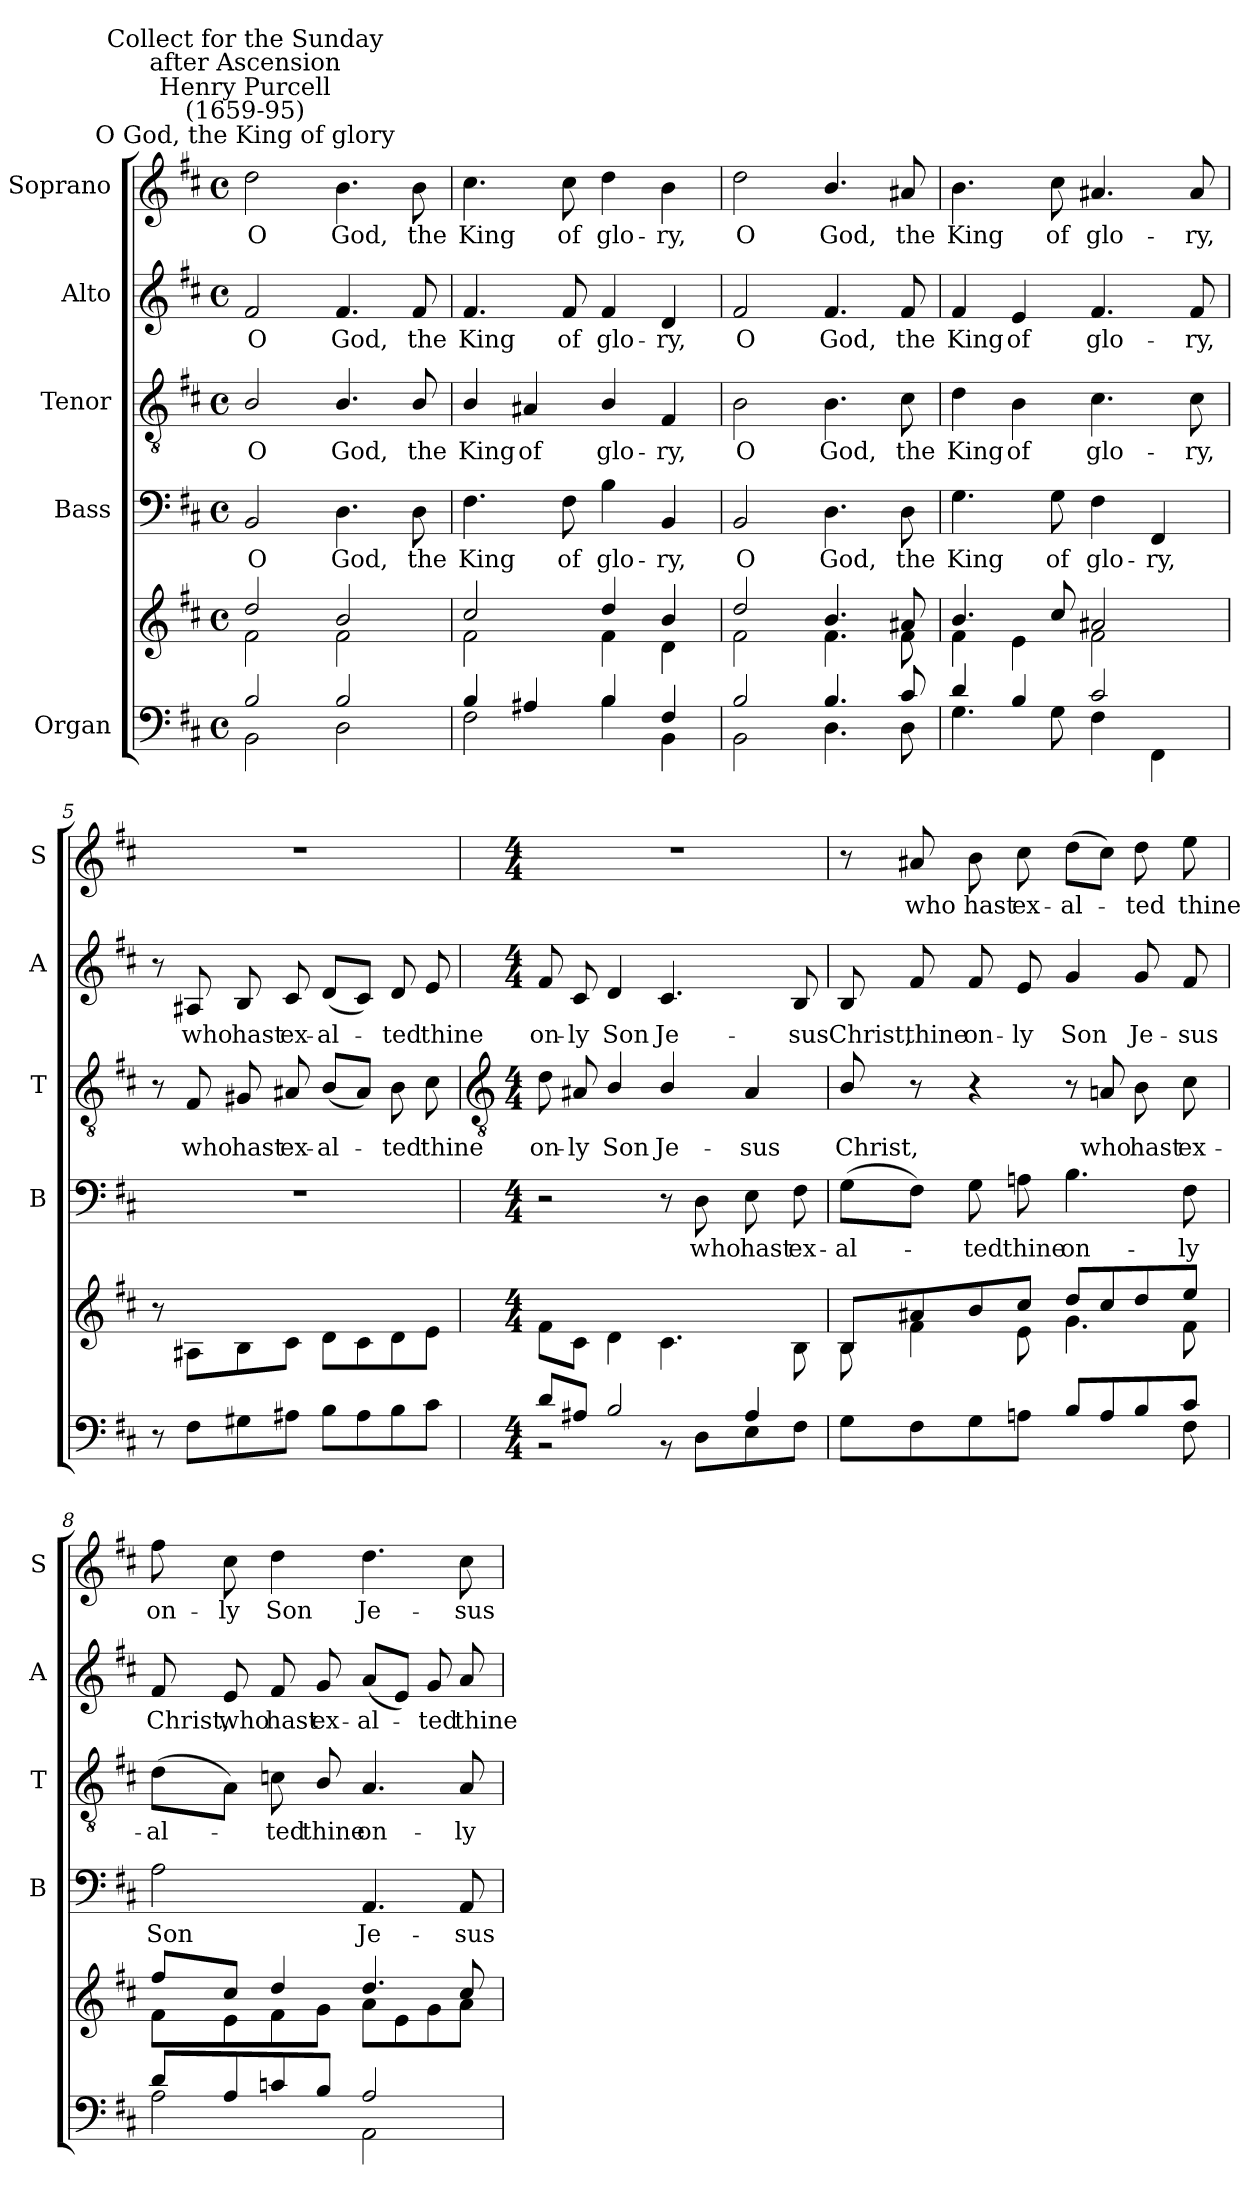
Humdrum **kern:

**kern	**kern	**kern	**text	**kern	**text	**kern	**text	**kern	**text
*part5	*part5	*part4	*part4	*part3	*part3	*part2	*part2	*part1	*part1
*staff6	*staff5	*staff4	*staff4	*staff3	*staff3	*staff2	*staff2	*staff1	*staff1
*I"Organ	*	*I"Bass	*	*I"Tenor	*	*I"Alto	*	*I"Soprano	*
*	*	*I'B	*	*I'T	*	*I'A	*	*I'S	*
*clefF4	*clefG2	*clefF4	*	*clefGv2	*	*clefG2	*	*clefG2	*
*k[f#c#]	*k[f#c#]	*k[f#c#]	*	*k[f#c#]	*	*k[f#c#]	*	*k[f#c#]	*
*D:	*D:	*D:	*	*D:	*	*D:	*	*D:	*
*M4/4	*M4/4	*M4/4	*	*M4/4	*	*M4/4	*	*M4/4	*
*met(c)	*met(c)	*met(c)	*	*met(c)	*	*met(c)	*	*met(c)	*
=1	=1	=1	=1	=1	=1	=1	=1	=1	=1
*^	*^	*	*	*	*	*	*	*	*
!	!	!	!	!	!	!	!	!	!	!LO:TX:a:cj:t=O God, the King of glory	!
!	!	!	!	!	!	!	!	!	!	!LO:TX:a:cj:t=Henry Purcell\n(1659-95)	!
!	!	!	!	!	!	!	!	!	!	!LO:TX:a:cj:t=Collect for the Sunday\nafter Ascension	!
!	!	!	!	!	!LO:LY:b	!	!LO:LY:b	!	!LO:LY:b	!	!LO:LY:b
2B/	2BB\	2dd/	2f#\	2BB	O	2B/	O	2f#	O	2dd	O
!	!	!	!	!	!LO:LY:b	!	!LO:LY:b	!	!LO:LY:b	!	!LO:LY:b
2B/	2D\	2b/	2f#\	4.D	God,	4.B/	God,	4.f#	God,	4.b	God,
!	!	!	!	!	!LO:LY:b	!	!LO:LY:b	!	!LO:LY:b	!	!LO:LY:b
.	.	.	.	8D	the	8B/	the	8f#	the	8b	the
=2	=2	=2	=2	=2	=2	=2	=2	=2	=2	=2	=2
!	!	!	!	!	!LO:LY:b	!	!LO:LY:b	!	!LO:LY:b	!	!LO:LY:b
4B/	2F#\	2cc#/	2f#\	4.F#	King	4B/	King	4.f#	King	4.cc#	King
!	!	!	!	!	!	!	!LO:LY:b	!	!	!	!
4A#X/	.	.	.	.	.	4A#X	of	.	.	.	.
!	!	!	!	!	!LO:LY:b	!	!	!	!LO:LY:b	!	!LO:LY:b
.	.	.	.	8F#	of	.	.	8f#	of	8cc#	of
!	!	!	!	!	!LO:LY:b	!	!LO:LY:b	!	!LO:LY:b	!	!LO:LY:b
4B/	4B\	4dd/	4f#\	4B	glo-	4B/	glo-	4f#	glo-	4dd	glo-
!	!	!	!	!	!LO:LY:b	!	!LO:LY:b	!	!LO:LY:b	!	!LO:LY:b
4F#/	4BB\	4b/	4d\	4BB	-ry,	4F#	-ry,	4d	-ry,	4b	-ry,
=3	=3	=3	=3	=3	=3	=3	=3	=3	=3	=3	=3
!	!	!	!	!	!LO:LY:b	!	!LO:LY:b	!	!LO:LY:b	!	!LO:LY:b
2B/	2BB\	2dd/	2f#\	2BB	O	2B	O	2f#	O	2dd	O
!	!	!	!	!	!LO:LY:b	!	!LO:LY:b	!	!LO:LY:b	!	!LO:LY:b
4.B/	4.D\	4.b/	4.f#\	4.D	God,	4.B	God,	4.f#	God,	4.b/	God,
!	!	!	!	!	!LO:LY:b	!	!LO:LY:b	!	!LO:LY:b	!	!LO:LY:b
8c#/	8D\	8a#X/	8f#\	8D	the	8c#	the	8f#	the	8a#X	the
=4	=4	=4	=4	=4	=4	=4	=4	=4	=4	=4	=4
!	!	!	!	!	!LO:LY:b	!	!LO:LY:b	!	!LO:LY:b	!	!LO:LY:b
4d/	4.G\	4.b/	4f#\	4.G	King	4d	King	4f#	King	4.b	King
!	!	!	!	!	!	!	!LO:LY:b	!	!LO:LY:b	!	!
4B/	.	.	4e\	.	.	4B	of	4e	of	.	.
!	!	!	!	!	!LO:LY:b	!	!	!	!	!	!LO:LY:b
.	8G\	8cc#/	.	8G	of	.	.	.	.	8cc#	of
!	!	!	!	!	!LO:LY:b	!	!LO:LY:b	!	!LO:LY:b	!	!LO:LY:b
2c#/	4F#\	2a#X/	2f#\	4F#	glo-	4.c#	glo-	4.f#	glo-	4.a#X	glo-
!	!	!	!	!	!LO:LY:b	!	!	!	!	!	!
.	4FF#\	.	.	4FF#	-ry,	.	.	.	.	.	.
!	!	!	!	!	!	!	!LO:LY:b	!	!LO:LY:b	!	!LO:LY:b
.	.	.	.	.	.	8c#	-ry,	8f#	-ry,	8a#	-ry,
=5	=5	=5	=5	=5	=5	=5	=5	=5	=5	=5	=5
8r	2ryy	8r	2ryy	1r	.	8r	.	8r	.	1r	.
!	!	!	!	!	!	!	!LO:LY:b	!	!LO:LY:b	!	!
8F#\L	.	8A#X\L	.	.	.	8F#	who	8A#X	who	.	.
!	!	!	!	!	!	!	!LO:LY:b	!	!LO:LY:b	!	!
8G#X\	.	8B\	.	.	.	8G#X	hast	8B	hast	.	.
!	!	!	!	!	!	!	!LO:LY:b	!	!LO:LY:b	!	!
8A#X\J	.	8c#\J	.	.	.	8A#X	ex-	8c#	ex-	.	.
!	!	!	!	!	!	!	!LO:LY:b	!	!LO:LY:b	!	!
8B\L	2ryy	8d\L	2ryy	.	.	(<8BL	-al-	(<8dL	-al-	.	.
8A#\	.	8c#\	.	.	.	8A#J)	.	8c#J)	.	.	.
!	!	!	!	!	!	!	!LO:LY:b	!	!LO:LY:b	!	!
8B\	.	8d\	.	.	.	8B	ted	8d	ted	.	.
!	!	!	!	!	!	!	!LO:LY:b	!	!LO:LY:b	!	!
8c#\J	.	8e\J	.	.	.	8c#	thine	8e	thine	.	.
!!LO:LB:g=z
=6	=6	=6	=6	=6	=6	=6	=6	=6	=6	=6	=6
*	*	*	*	*	*	*clefGv2	*	*	*	*	*
*M4/4	*	*M4/4	*	*M4/4	*	*M4/4	*	*M4/4	*	*M4/4	*
!	!	!	!	!	!	!	!LO:LY:b	!	!LO:LY:b	!	!
8d/L	2r	8f#\L	2ryy	2r	.	8d\	on-	8f#	on-	1r	.
!	!	!	!	!	!	!	!LO:LY:b	!	!LO:LY:b	!	!
8A#X/J	.	8c#\J	.	.	.	8A#X/	-ly	8c#	-ly	.	.
!	!	!	!	!	!	!	!LO:LY:b	!	!LO:LY:b	!	!
2B/	.	4d\	.	.	.	4B/	Son	4d	Son	.	.
!	!	!	!	!	!	!	!LO:LY:b	!	!LO:LY:b	!	!
.	8r	4.c#\	2ryy	8r	.	4B/	Je-	4.c#	Je-	.	.
!	!	!	!	!	!LO:LY:b	!	!	!	!	!	!
.	8D\L	.	.	8D	who	.	.	.	.	.	.
!	!	!	!	!	!LO:LY:b	!	!LO:LY:b	!	!	!	!
4A#/	8E\	.	.	8E	hast	4A#	-sus	.	.	.	.
!	!	!	!	!	!LO:LY:b	!	!	!	!LO:LY:b	!	!
.	8F#\J	8B\	.	8F#	ex-	.	.	8B	-sus	.	.
=7	=7	=7	=7	=7	=7	=7	=7	=7	=7	=7	=7
!	!	!	!	!	!LO:LY:b	!	!LO:LY:b	!	!LO:LY:b	!	!
8G\L	2ryy	8B/L	8B\	(>8GL	-al-	8B/	Christ,	8B	Christ,	8r	.
!	!	!	!	!	!	!	!	!	!LO:LY:b	!	!LO:LY:b
8F#\	.	8a#X/	4f#\	8F#J)	.	8r	.	8f#	thine	8a#X	who
!	!	!	!	!	!LO:LY:b	!	!	!	!LO:LY:b	!	!LO:LY:b
8G\	.	8b/	.	8G	ted	4r	.	8f#	on-	8b	hast
!	!	!	!	!	!LO:LY:b	!	!	!	!LO:LY:b	!	!LO:LY:b
8An\J	.	8cc#/J	8e\	8An	thine	.	.	8e	-ly	8cc#	ex-
!	!	!	!	!	!LO:LY:b	!	!	!	!LO:LY:b	!	!LO:LY:b
8B/L	4ryy	8dd/L	4.g\	4.B	on-	8r	.	4g	Son	(>8ddL	-al-
!	!	!	!	!	!	!	!LO:LY:b	!	!	!	!
8A/	.	8cc#/	.	.	.	8An	who	.	.	8cc#J)	.
!	!	!	!	!	!	!	!LO:LY:b	!	!LO:LY:b	!	!LO:LY:b
8B/	8ryy	8dd/	.	.	.	8B	hast	8g	Je-	8dd	ted
!	!	!	!	!	!LO:LY:b	!	!LO:LY:b	!	!LO:LY:b	!	!LO:LY:b
8c#/J	8F#\	8ee/J	8f#\	8F#	-ly	8c#	ex-	8f#	-sus	8ee	thine
=8	=8	=8	=8	=8	=8	=8	=8	=8	=8	=8	=8
!	!	!	!	!	!LO:LY:b	!	!LO:LY:b	!	!LO:LY:b	!	!LO:LY:b
8d/L	2A\	8ff#/L	8f#\L	2A	Son	(>8dL	-al-	8f#	Christ,	8ff#	on-
!	!	!	!	!	!	!	!	!	!LO:LY:b	!	!LO:LY:b
8A/	.	8cc#/J	8e\	.	.	8AJ)	.	8e	who	8cc#	-ly
!	!	!	!	!	!	!	!LO:LY:b	!	!LO:LY:b	!	!LO:LY:b
8cn/	.	4dd/	8f#\	.	.	8cn	ted	8f#	hast	4dd	Son
!	!	!	!	!	!	!	!LO:LY:b	!	!LO:LY:b	!	!
8B/J	.	.	8g\J	.	.	8B/	thine	8g	ex-	.	.
!	!	!	!	!	!LO:LY:b	!	!LO:LY:b	!	!LO:LY:b	!	!LO:LY:b
2A/	2AA\	4.dd/	8a\L	4.AA	Je-	4.A	on-	(<8aL	-al-	4.dd	Je-
.	.	.	8e\	.	.	.	.	8eJ)	.	.	.
!	!	!	!	!	!	!	!	!	!LO:LY:b	!	!
.	.	.	8g\	.	.	.	.	8g	ted	.	.
!	!	!	!	!	!LO:LY:b	!	!LO:LY:b	!	!LO:LY:b	!	!LO:LY:b
.	.	8cc#/	8a\J	8AA	-sus	8A	-ly	8a	thine	8cc#	-sus
*v	*v	*	*	*	*	*	*	*	*	*	*
*	*v	*v	*	*	*	*	*	*	*	*
=	=	=	=	=	=	=	=	=	=
*-	*-	*-	*-	*-	*-	*-	*-	*-	*-
